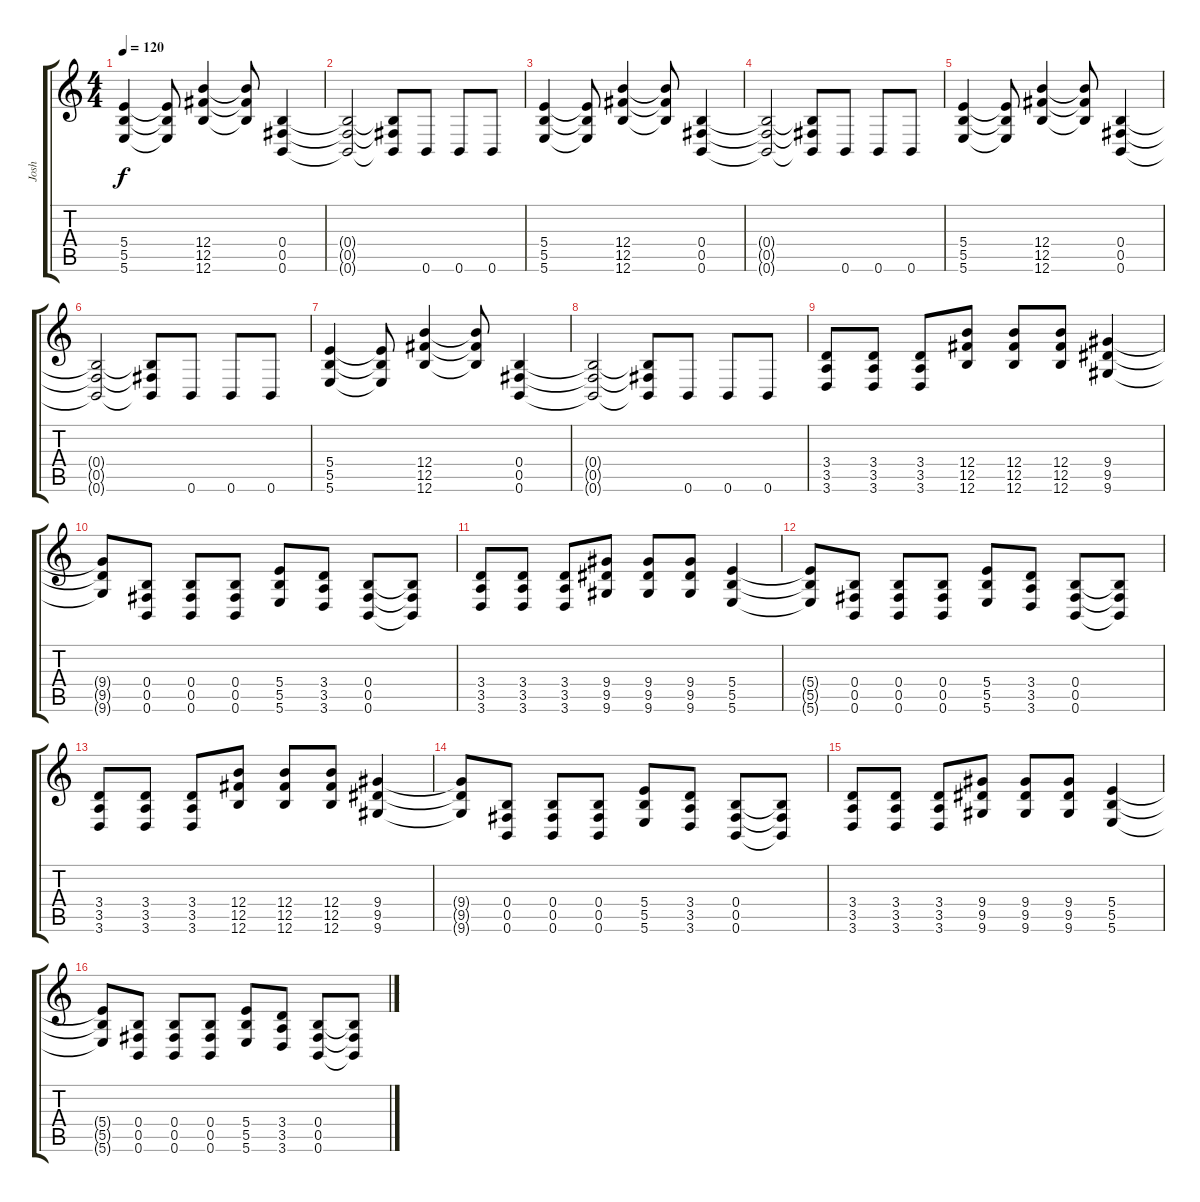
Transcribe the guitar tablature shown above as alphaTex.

\track ("Josh" "Josh") {instrument distortionguitar}
\staff {score tabs}
\tuning (Db4 Ab3 E3 B2 Gb2 B1) {hide}
\ts (4 4)
\tempo 120
\clef g2
\ks c
(5.4 5.5 5.6).4{dy f} (5.4{t} 5.5{t} 5.6{t}).8 (12.4 12.5 12.6).4 (12.4{t} 12.5{t} 12.6{t}).8 (0.4 0.5 0.6).4 |
(0.4{t} 0.5{t} 0.6{t}).2 (0.4{t} 0.5{t} 0.6{t}).8 0.6.8 0.6.8 0.6.8 |
(5.4 5.5 5.6).4 (5.4{t} 5.5{t} 5.6{t}).8 (12.4 12.5 12.6).4 (12.4{t} 12.5{t} 12.6{t}).8 (0.4 0.5 0.6).4 |
(0.4{t} 0.5{t} 0.6{t}).2 (0.4{t} 0.5{t} 0.6{t}).8 0.6.8 0.6.8 0.6.8 |
(5.4 5.5 5.6).4 (5.4{t} 5.5{t} 5.6{t}).8 (12.4 12.5 12.6).4 (12.4{t} 12.5{t} 12.6{t}).8 (0.4 0.5 0.6).4 |
(0.4{t} 0.5{t} 0.6{t}).2 (0.4{t} 0.5{t} 0.6{t}).8 0.6.8 0.6.8 0.6.8 |
(5.4 5.5 5.6).4 (5.4{t} 5.5{t} 5.6{t}).8 (12.4 12.5 12.6).4 (12.4{t} 12.5{t} 12.6{t}).8 (0.4 0.5 0.6).4 |
(0.4{t} 0.5{t} 0.6{t}).2 (0.4{t} 0.5{t} 0.6{t}).8 0.6.8 0.6.8 0.6.8 |
(3.4 3.5 3.6).8 (3.4 3.5 3.6).8 (3.4 3.5 3.6).8 (12.4 12.5 12.6).8 (12.4 12.5 12.6).8 (12.4 12.5 12.6).8 (9.4 9.5 9.6).4 |
(9.4{t} 9.5{t} 9.6{t}).8 (0.4 0.5 0.6).8 (0.4 0.5 0.6).8 (0.4 0.5 0.6).8 (5.4 5.5 5.6).8 (3.4 3.5 3.6).8 (0.4 0.5 0.6).8 (0.4{t} 0.5{t} 0.6{t}).8 |
(3.4 3.5 3.6).8 (3.4 3.5 3.6).8 (3.4 3.5 3.6).8 (9.4 9.5 9.6).8 (9.4 9.5 9.6).8 (9.4 9.5 9.6).8 (5.4 5.5 5.6).4 |
(5.4{t} 5.5{t} 5.6{t}).8 (0.4 0.5 0.6).8 (0.4 0.5 0.6).8 (0.4 0.5 0.6).8 (5.4 5.5 5.6).8 (3.4 3.5 3.6).8 (0.4 0.5 0.6).8 (0.4{t} 0.5{t} 0.6{t}).8 |
(3.4 3.5 3.6).8 (3.4 3.5 3.6).8 (3.4 3.5 3.6).8 (12.4 12.5 12.6).8 (12.4 12.5 12.6).8 (12.4 12.5 12.6).8 (9.4 9.5 9.6).4 |
(9.4{t} 9.5{t} 9.6{t}).8 (0.4 0.5 0.6).8 (0.4 0.5 0.6).8 (0.4 0.5 0.6).8 (5.4 5.5 5.6).8 (3.4 3.5 3.6).8 (0.4 0.5 0.6).8 (0.4{t} 0.5{t} 0.6{t}).8 |
(3.4 3.5 3.6).8 (3.4 3.5 3.6).8 (3.4 3.5 3.6).8 (9.4 9.5 9.6).8 (9.4 9.5 9.6).8 (9.4 9.5 9.6).8 (5.4 5.5 5.6).4 |
(5.4{t} 5.5{t} 5.6{t}).8 (0.4 0.5 0.6).8 (0.4 0.5 0.6).8 (0.4 0.5 0.6).8 (5.4 5.5 5.6).8 (3.4 3.5 3.6).8 (0.4 0.5 0.6).8 (0.4{t} 0.5{t} 0.6{t}).8
